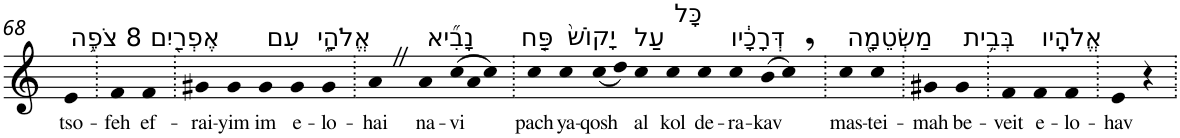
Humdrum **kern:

**kern	**text
*part1	*part1
*staff1	*staff1
*I"Piano	*
*I'Pno	*
!!LO:PB:g=z
*clefG2	*
*k[]	*
=68	=68
!LO:TX:a:t=8 צֹפֶ֥ה	!
!	!LO:LY:b
4e	tso-
=69.	=69.
!	!LO:LY:b
4f	-feh
!LO:TX:a:t=אֶפְרַ֖יִם	!
!	!LO:LY:b
4f	ef-
=70.	=70.
!	!LO:LY:b
4g#X	-rai-
!	!LO:LY:b
4g#	-yim
!LO:TX:a:t=עִם	!
!	!LO:LY:b
4g#	im
!LO:TX:a:t=אֱלֹהָ֑י	!
!	!LO:LY:b
4g#	e-
!	!LO:LY:b
4g#	-lo-
=71.	=71.
!	!LO:LY:b
4aZ	-hai
!LO:TX:a:t=נָבִ֞יא	!
!	!LO:LY:b
4a	na-
*Xtuplet	*
!	!LO:LY:b
(>12cc	-vi
12a	.
12cc)	.
=72.	=72.
!LO:TX:a:t=פַּ֤ח	!
!	!LO:LY:b
4cc	pach
!LO:TX:a:t=יָקוֹשׁ֙	!
!	!LO:LY:b
4cc	ya-
!	!LO:LY:b
(<8cc	-qosh
8dd)	.
!LO:TX:a:t=עַל	!
!	!LO:LY:b
4cc	al
!LO:TX:a:t=כָּל	!
!	!LO:LY:b
4cc	kol
!LO:TX:a:t=דְּרָכָ֔יו	!
!	!LO:LY:b
4cc	de-
!	!LO:LY:b
4cc	-ra-
!	!LO:LY:b
(>8b	-kav
8cc,)	.
=73.	=73.
!LO:TX:a:t=מַשְׂטֵמָ֖ה	!
!	!LO:LY:b
4cc	mas-
!	!LO:LY:b
4cc	-tei-
=74.	=74.
!	!LO:LY:b
4g#X	-mah
!LO:TX:a:t=בְּבֵ֥ית	!
!	!LO:LY:b
4g#	be-
=75.	=75.
!	!LO:LY:b
4f	-veit
!LO:TX:a:t=אֱלֹהָֽיו	!
!	!LO:LY:b
4f	e-
!	!LO:LY:b
4f	-lo-
=76.	=76.
!	!LO:LY:b
4e	-hav
4r	.
=.	=.
*-	*-
